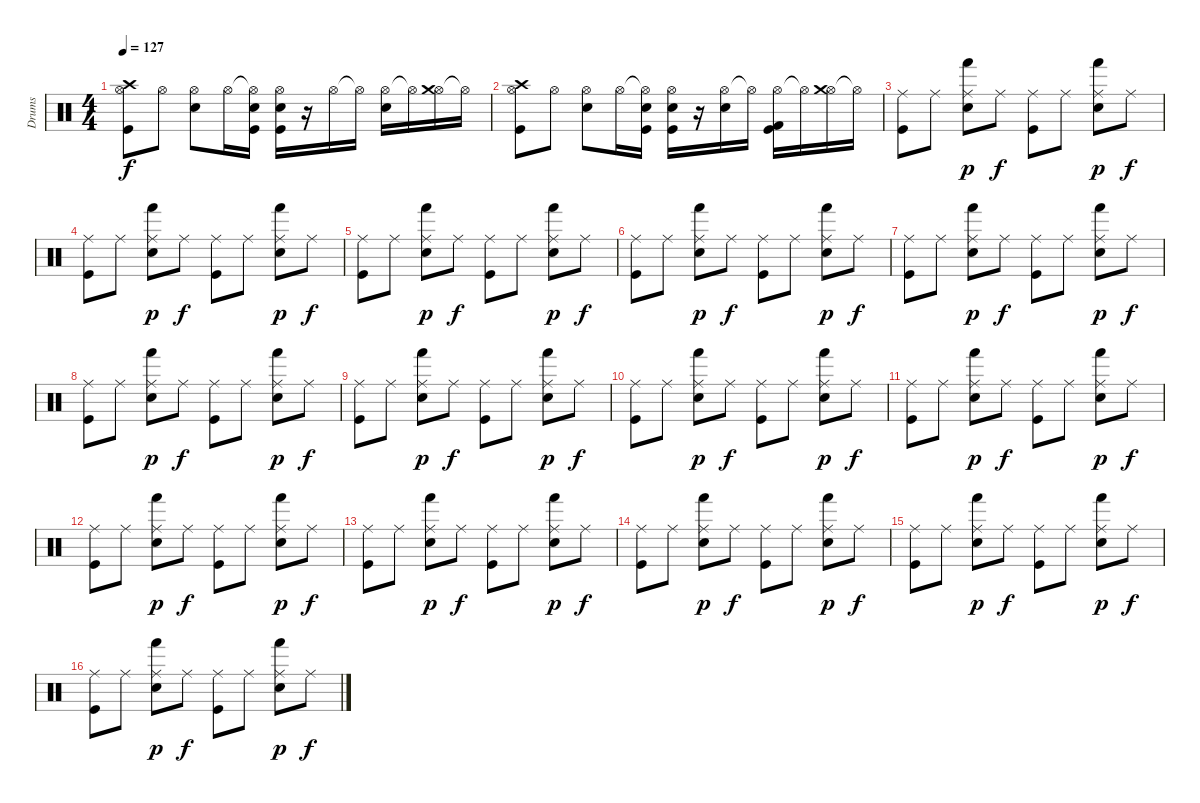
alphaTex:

\track ("Drums" "Drums") {instrument percussion}
\staff {score}
\articulation defaults
\ts (4 4)
\tempo 127
\clef neutral
\ks c
("Hi-Hat (open)" "Crash high (hit)" "Kick (hit)").8{dy f} "Hi-Hat (open)".8 ("Hi-Hat (open)" "Snare (hit) 2").8 "Hi-Hat (open)".16 ("Hi-Hat (open)"{t} "Snare (hit) 2" "Kick (hit)").16 ("Hi-Hat (open)" "Snare (hit) 2" "Kick (hit)").16 r.16 "Hi-Hat (open)".16 "Hi-Hat (open)"{t}.16 ("Hi-Hat (open)" "Snare (hit) 2").16 "Hi-Hat (open)"{t}.16 ("Hi-Hat (open)" "Crash medium (hit)").16 "Hi-Hat (open)"{t}.16 |
("Hi-Hat (open)" "Crash high (hit)" "Kick (hit)").8 "Hi-Hat (open)".8 ("Hi-Hat (open)" "Snare (hit) 2").8 "Hi-Hat (open)".16 ("Hi-Hat (open)"{t} "Snare (hit) 2" "Kick (hit)").16 ("Hi-Hat (open)" "Snare (hit) 2" "Kick (hit)").16 r.16 ("Hi-Hat (open)" "Snare (hit) 2").16 "Hi-Hat (open)"{t}.16 ("Hi-Hat (open)" "Kick (hit)" "Kick (hit) 2").16 "Hi-Hat (open)"{t}.16 ("Hi-Hat (open)" "Crash medium (hit)").16 "Hi-Hat (open)"{t}.16 |
("Ride (middle)" "Kick (hit)").8 "Ride (middle)".8 ("Ride (middle)" "Hand (hit)" "Electric Snare (hit)").8{dy p} "Ride (middle)".8{dy f} ("Ride (middle)" "Kick (hit)").8 "Ride (middle)".8 ("Ride (middle)" "Hand (hit)" "Electric Snare (hit)").8{dy p} "Ride (middle)".8{dy f} |
("Ride (middle)" "Kick (hit)").8 "Ride (middle)".8 ("Ride (middle)" "Hand (hit)" "Electric Snare (hit)").8{dy p} "Ride (middle)".8{dy f} ("Ride (middle)" "Kick (hit)").8 "Ride (middle)".8 ("Ride (middle)" "Hand (hit)" "Electric Snare (hit)").8{dy p} "Ride (middle)".8{dy f} |
("Ride (middle)" "Kick (hit)").8 "Ride (middle)".8 ("Ride (middle)" "Hand (hit)" "Electric Snare (hit)").8{dy p} "Ride (middle)".8{dy f} ("Ride (middle)" "Kick (hit)").8 "Ride (middle)".8 ("Ride (middle)" "Hand (hit)" "Electric Snare (hit)").8{dy p} "Ride (middle)".8{dy f} |
("Ride (middle)" "Kick (hit)").8 "Ride (middle)".8 ("Ride (middle)" "Hand (hit)" "Electric Snare (hit)").8{dy p} "Ride (middle)".8{dy f} ("Ride (middle)" "Kick (hit)").8 "Ride (middle)".8 ("Ride (middle)" "Hand (hit)" "Electric Snare (hit)").8{dy p} "Ride (middle)".8{dy f} |
("Ride (middle)" "Kick (hit)").8 "Ride (middle)".8 ("Ride (middle)" "Hand (hit)" "Electric Snare (hit)").8{dy p} "Ride (middle)".8{dy f} ("Ride (middle)" "Kick (hit)").8 "Ride (middle)".8 ("Ride (middle)" "Hand (hit)" "Electric Snare (hit)").8{dy p} "Ride (middle)".8{dy f} |
("Ride (middle)" "Kick (hit)").8 "Ride (middle)".8 ("Ride (middle)" "Hand (hit)" "Electric Snare (hit)").8{dy p} "Ride (middle)".8{dy f} ("Ride (middle)" "Kick (hit)").8 "Ride (middle)".8 ("Ride (middle)" "Hand (hit)" "Electric Snare (hit)").8{dy p} "Ride (middle)".8{dy f} |
("Ride (middle)" "Kick (hit)").8 "Ride (middle)".8 ("Ride (middle)" "Hand (hit)" "Electric Snare (hit)").8{dy p} "Ride (middle)".8{dy f} ("Ride (middle)" "Kick (hit)").8 "Ride (middle)".8 ("Ride (middle)" "Hand (hit)" "Electric Snare (hit)").8{dy p} "Ride (middle)".8{dy f} |
("Ride (middle)" "Kick (hit)").8 "Ride (middle)".8 ("Ride (middle)" "Hand (hit)" "Electric Snare (hit)").8{dy p} "Ride (middle)".8{dy f} ("Ride (middle)" "Kick (hit)").8 "Ride (middle)".8 ("Ride (middle)" "Hand (hit)" "Electric Snare (hit)").8{dy p} "Ride (middle)".8{dy f} |
("Ride (middle)" "Kick (hit)").8 "Ride (middle)".8 ("Ride (middle)" "Hand (hit)" "Electric Snare (hit)").8{dy p} "Ride (middle)".8{dy f} ("Ride (middle)" "Kick (hit)").8 "Ride (middle)".8 ("Ride (middle)" "Hand (hit)" "Electric Snare (hit)").8{dy p} "Ride (middle)".8{dy f} |
("Ride (middle)" "Kick (hit)").8 "Ride (middle)".8 ("Ride (middle)" "Hand (hit)" "Electric Snare (hit)").8{dy p} "Ride (middle)".8{dy f} ("Ride (middle)" "Kick (hit)").8 "Ride (middle)".8 ("Ride (middle)" "Hand (hit)" "Electric Snare (hit)").8{dy p} "Ride (middle)".8{dy f} |
("Ride (middle)" "Kick (hit)").8 "Ride (middle)".8 ("Ride (middle)" "Hand (hit)" "Electric Snare (hit)").8{dy p} "Ride (middle)".8{dy f} ("Ride (middle)" "Kick (hit)").8 "Ride (middle)".8 ("Ride (middle)" "Hand (hit)" "Electric Snare (hit)").8{dy p} "Ride (middle)".8{dy f} |
("Ride (middle)" "Kick (hit)").8 "Ride (middle)".8 ("Ride (middle)" "Hand (hit)" "Electric Snare (hit)").8{dy p} "Ride (middle)".8{dy f} ("Ride (middle)" "Kick (hit)").8 "Ride (middle)".8 ("Ride (middle)" "Hand (hit)" "Electric Snare (hit)").8{dy p} "Ride (middle)".8{dy f} |
("Ride (middle)" "Kick (hit)").8 "Ride (middle)".8 ("Ride (middle)" "Hand (hit)" "Electric Snare (hit)").8{dy p} "Ride (middle)".8{dy f} ("Ride (middle)" "Kick (hit)").8 "Ride (middle)".8 ("Ride (middle)" "Hand (hit)" "Electric Snare (hit)").8{dy p} "Ride (middle)".8{dy f} |
("Ride (middle)" "Kick (hit)").8 "Ride (middle)".8 ("Ride (middle)" "Hand (hit)" "Electric Snare (hit)").8{dy p} "Ride (middle)".8{dy f} ("Ride (middle)" "Kick (hit)").8 "Ride (middle)".8 ("Ride (middle)" "Hand (hit)" "Electric Snare (hit)").8{dy p} "Ride (middle)".8{dy f}
